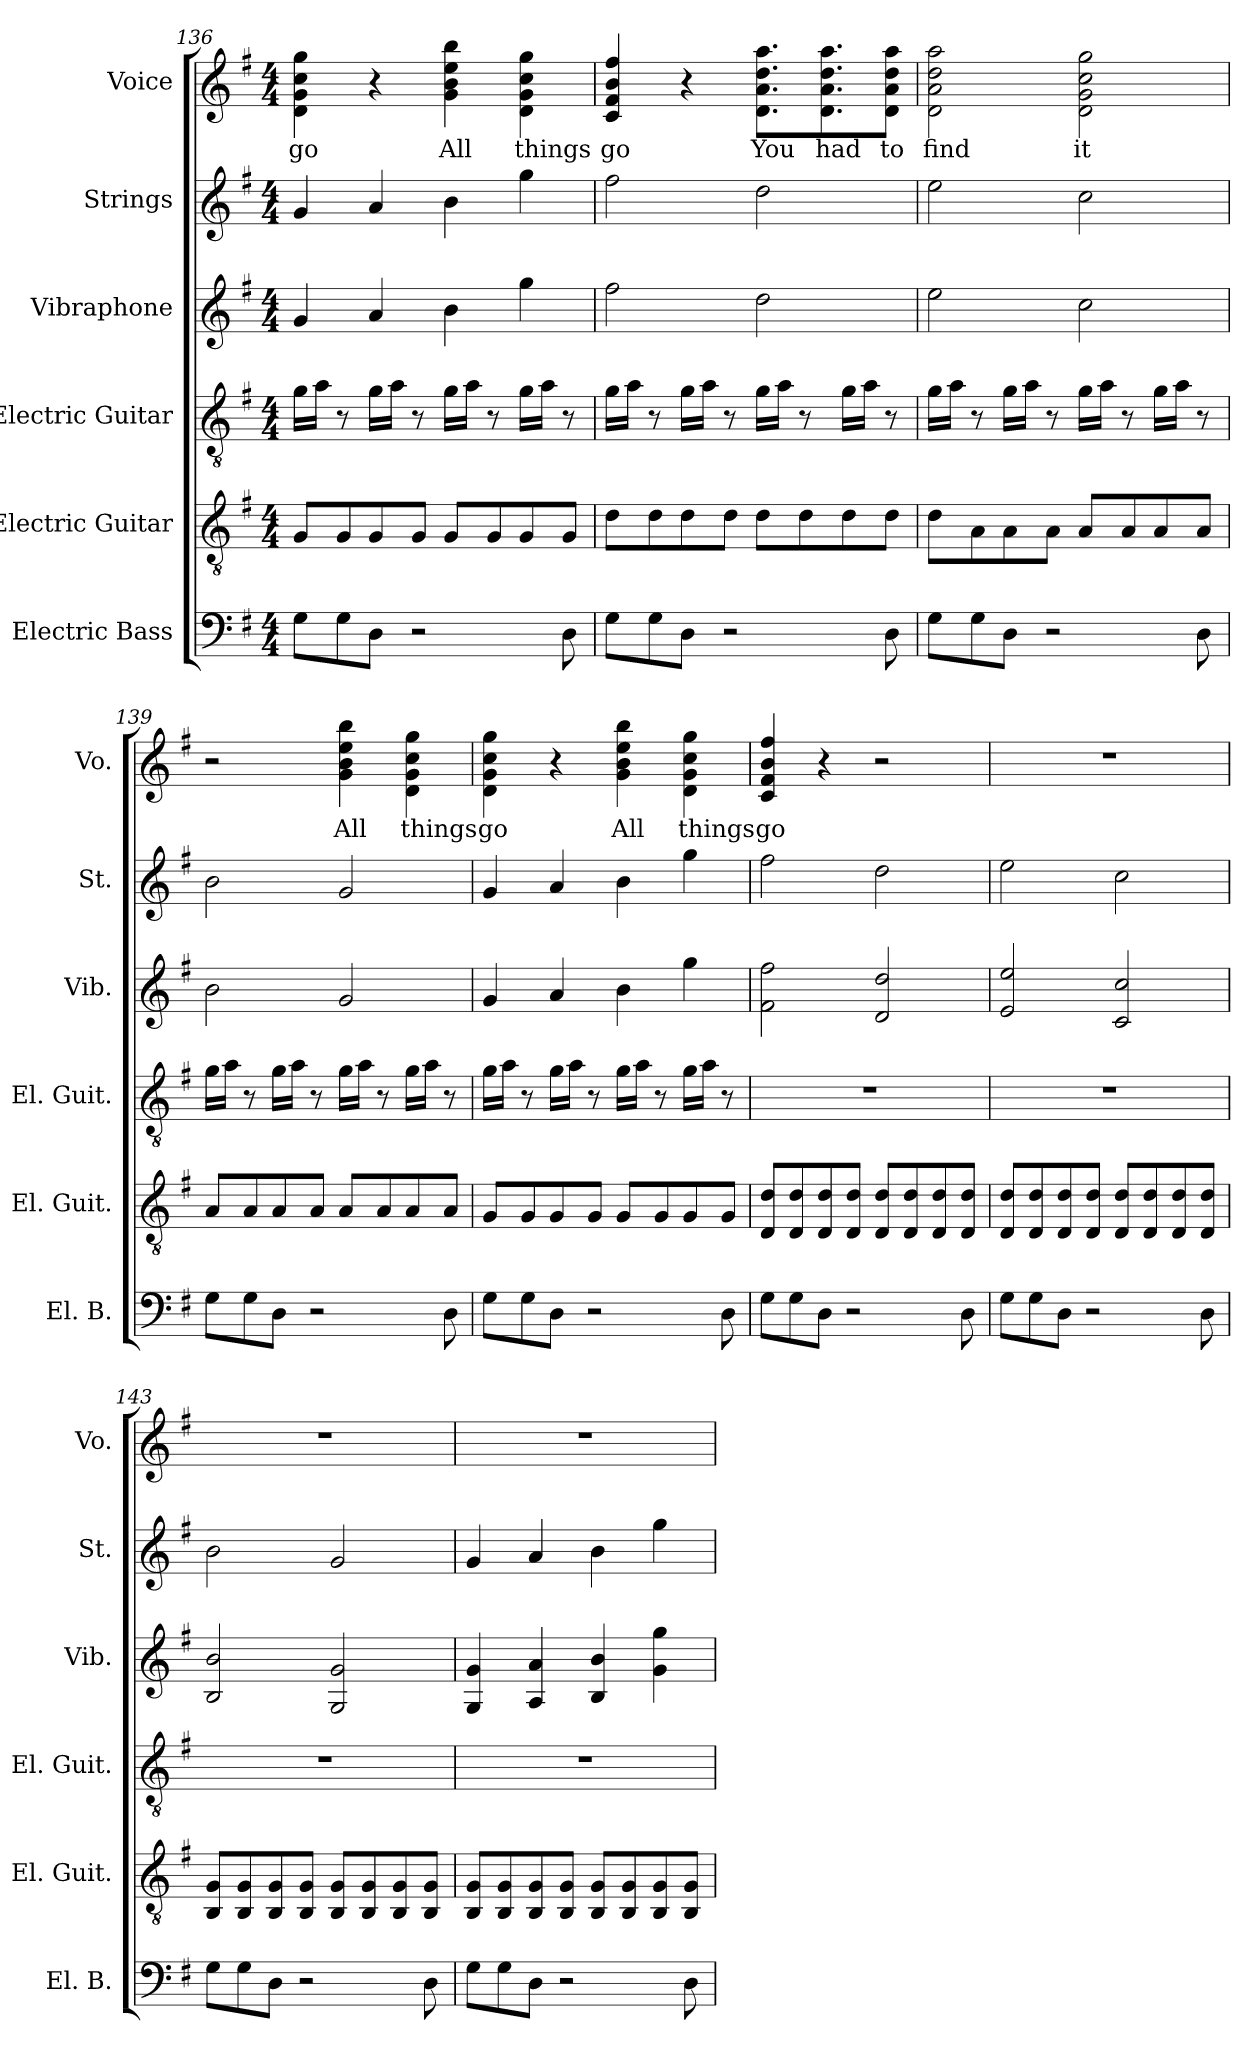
**kern	**kern	**kern	**kern	**kern	**kern	**text
*part6	*part5	*part4	*part3	*part2	*part1	*part1
*staff6	*staff5	*staff4	*staff3	*staff2	*staff1	*staff1
*I"Electric Bass	*I"Electric Guitar	*I"Electric Guitar	*I"Vibraphone	*I"Strings	*I"Voice	*
*I'El. B.	*I'El. Guit.	*I'El. Guit.	*I'Vib.	*I'St.	*I'Vo.	*
!!LO:PB:g=z
*clefF4	*clefGv2	*clefGv2	*clefG2	*clefG2	*clefG2	*
*ITrd7c12	*ITrd7c12	*ITrd7c12	*	*	*	*
*k[f#]	*k[f#]	*k[f#]	*k[f#]	*k[f#]	*k[f#]	*
*M4/4	*M4/4	*M4/4	*M4/4	*M4/4	*M4/4	*
=136	=136	=136	=136	=136	=136	=136
!	!	!	!	!	!	!LO:LY:b
8GG\L	8GG/L	16G\LL	4g/	4g/	4d\ 4g\ 4cc\ 4gg\	go
.	.	16A\JJ	.	.	.	.
8GG\	8GG/	8r	.	.	.	.
8DD\J	8GG/	16G\LL	4a/	4a/	4r	.
.	.	16A\JJ	.	.	.	.
2r	8GG/J	8r	.	.	.	.
!	!	!	!	!	!	!LO:LY:b
.	8GG/L	16G\LL	4b\	4b\	4g\ 4b\ 4ee\ 4bb\	All
.	.	16A\JJ	.	.	.	.
.	8GG/	8r	.	.	.	.
!	!	!	!	!	!	!LO:LY:b
.	8GG/	16G\LL	4gg\	4gg\	4d\ 4g\ 4cc\ 4gg\	things
.	.	16A\JJ	.	.	.	.
8DD\	8GG/J	8r	.	.	.	.
=137	=137	=137	=137	=137	=137	=137
!	!	!	!	!	!	!LO:LY:b
8GG\L	8D\L	16G\LL	2ff#\	2ff#\	4c/ 4f#/ 4b/ 4ff#/	go
.	.	16A\JJ	.	.	.	.
8GG\	8D\	8r	.	.	.	.
8DD\J	8D\	16G\LL	.	.	4r	.
.	.	16A\JJ	.	.	.	.
2r	8D\J	8r	.	.	.	.
!	!	!	!	!	!	!LO:LY:b
.	8D\L	16G\LL	2dd\	2dd\	8.d\ 8.a\ 8.dd\ 8.aa\L	You
.	.	16A\JJ	.	.	.	.
.	8D\	8r	.	.	.	.
!	!	!	!	!	!	!LO:LY:b
.	.	.	.	.	8.d\ 8.a\ 8.dd\ 8.aa\	had
.	8D\	16G\LL	.	.	.	.
.	.	16A\JJ	.	.	.	.
!	!	!	!	!	!	!LO:LY:b
8DD\	8D\J	8r	.	.	8d\ 8a\ 8dd\ 8aa\J	to
=138	=138	=138	=138	=138	=138	=138
!	!	!	!	!	!	!LO:LY:b
8GG\L	8D\L	16G\LL	2ee\	2ee\	2d\ 2a\ 2dd\ 2aa\	find
.	.	16A\JJ	.	.	.	.
8GG\	8AA\	8r	.	.	.	.
8DD\J	8AA\	16G\LL	.	.	.	.
.	.	16A\JJ	.	.	.	.
2r	8AA\J	8r	.	.	.	.
!	!	!	!	!	!	!LO:LY:b
.	8AA/L	16G\LL	2cc\	2cc\	2d\ 2g\ 2cc\ 2gg\	it
.	.	16A\JJ	.	.	.	.
.	8AA/	8r	.	.	.	.
.	8AA/	16G\LL	.	.	.	.
.	.	16A\JJ	.	.	.	.
8DD\	8AA/J	8r	.	.	.	.
!!LO:LB:g=z
=139	=139	=139	=139	=139	=139	=139
8GG\L	8AA/L	16G\LL	2b\	2b\	2r	.
.	.	16A\JJ	.	.	.	.
8GG\	8AA/	8r	.	.	.	.
8DD\J	8AA/	16G\LL	.	.	.	.
.	.	16A\JJ	.	.	.	.
2r	8AA/J	8r	.	.	.	.
!	!	!	!	!	!	!LO:LY:b
.	8AA/L	16G\LL	2g/	2g/	4g\ 4b\ 4ee\ 4bb\	All
.	.	16A\JJ	.	.	.	.
.	8AA/	8r	.	.	.	.
!	!	!	!	!	!	!LO:LY:b
.	8AA/	16G\LL	.	.	4d\ 4g\ 4cc\ 4gg\	things
.	.	16A\JJ	.	.	.	.
8DD\	8AA/J	8r	.	.	.	.
=140	=140	=140	=140	=140	=140	=140
!	!	!	!	!	!	!LO:LY:b
8GG\L	8GG/L	16G\LL	4g/	4g/	4d\ 4g\ 4cc\ 4gg\	go
.	.	16A\JJ	.	.	.	.
8GG\	8GG/	8r	.	.	.	.
8DD\J	8GG/	16G\LL	4a/	4a/	4r	.
.	.	16A\JJ	.	.	.	.
2r	8GG/J	8r	.	.	.	.
!	!	!	!	!	!	!LO:LY:b
.	8GG/L	16G\LL	4b\	4b\	4g\ 4b\ 4ee\ 4bb\	All
.	.	16A\JJ	.	.	.	.
.	8GG/	8r	.	.	.	.
!	!	!	!	!	!	!LO:LY:b
.	8GG/	16G\LL	4gg\	4gg\	4d\ 4g\ 4cc\ 4gg\	things
.	.	16A\JJ	.	.	.	.
8DD\	8GG/J	8r	.	.	.	.
=141	=141	=141	=141	=141	=141	=141
!	!	!	!	!	!	!LO:LY:b
8GG\L	8DD/ 8D/L	1r	2f#\ 2ff#\	2ff#\	4c/ 4f#/ 4b/ 4ff#/	go
8GG\	8DD/ 8D/	.	.	.	.	.
8DD\J	8DD/ 8D/	.	.	.	4r	.
2r	8DD/ 8D/J	.	.	.	.	.
.	8DD/ 8D/L	.	2d/ 2dd/	2dd\	2r	.
.	8DD/ 8D/	.	.	.	.	.
.	8DD/ 8D/	.	.	.	.	.
8DD\	8DD/ 8D/J	.	.	.	.	.
=142	=142	=142	=142	=142	=142	=142
8GG\L	8DD/ 8D/L	1r	2e/ 2ee/	2ee\	1r	.
8GG\	8DD/ 8D/	.	.	.	.	.
8DD\J	8DD/ 8D/	.	.	.	.	.
2r	8DD/ 8D/J	.	.	.	.	.
.	8DD/ 8D/L	.	2c/ 2cc/	2cc\	.	.
.	8DD/ 8D/	.	.	.	.	.
.	8DD/ 8D/	.	.	.	.	.
8DD\	8DD/ 8D/J	.	.	.	.	.
!!LO:PB:g=z
=143	=143	=143	=143	=143	=143	=143
8GG\L	8BBB/ 8GG/L	1r	2B/ 2b/	2b\	1r	.
8GG\	8BBB/ 8GG/	.	.	.	.	.
8DD\J	8BBB/ 8GG/	.	.	.	.	.
2r	8BBB/ 8GG/J	.	.	.	.	.
.	8BBB/ 8GG/L	.	2G/ 2g/	2g/	.	.
.	8BBB/ 8GG/	.	.	.	.	.
.	8BBB/ 8GG/	.	.	.	.	.
8DD\	8BBB/ 8GG/J	.	.	.	.	.
=144	=144	=144	=144	=144	=144	=144
8GG\L	8BBB/ 8GG/L	1r	4G/ 4g/	4g/	1r	.
8GG\	8BBB/ 8GG/	.	.	.	.	.
8DD\J	8BBB/ 8GG/	.	4A/ 4a/	4a/	.	.
2r	8BBB/ 8GG/J	.	.	.	.	.
.	8BBB/ 8GG/L	.	4B/ 4b/	4b\	.	.
.	8BBB/ 8GG/	.	.	.	.	.
.	8BBB/ 8GG/	.	4g\ 4gg\	4gg\	.	.
8DD\	8BBB/ 8GG/J	.	.	.	.	.
=	=	=	=	=	=	=
*-	*-	*-	*-	*-	*-	*-
